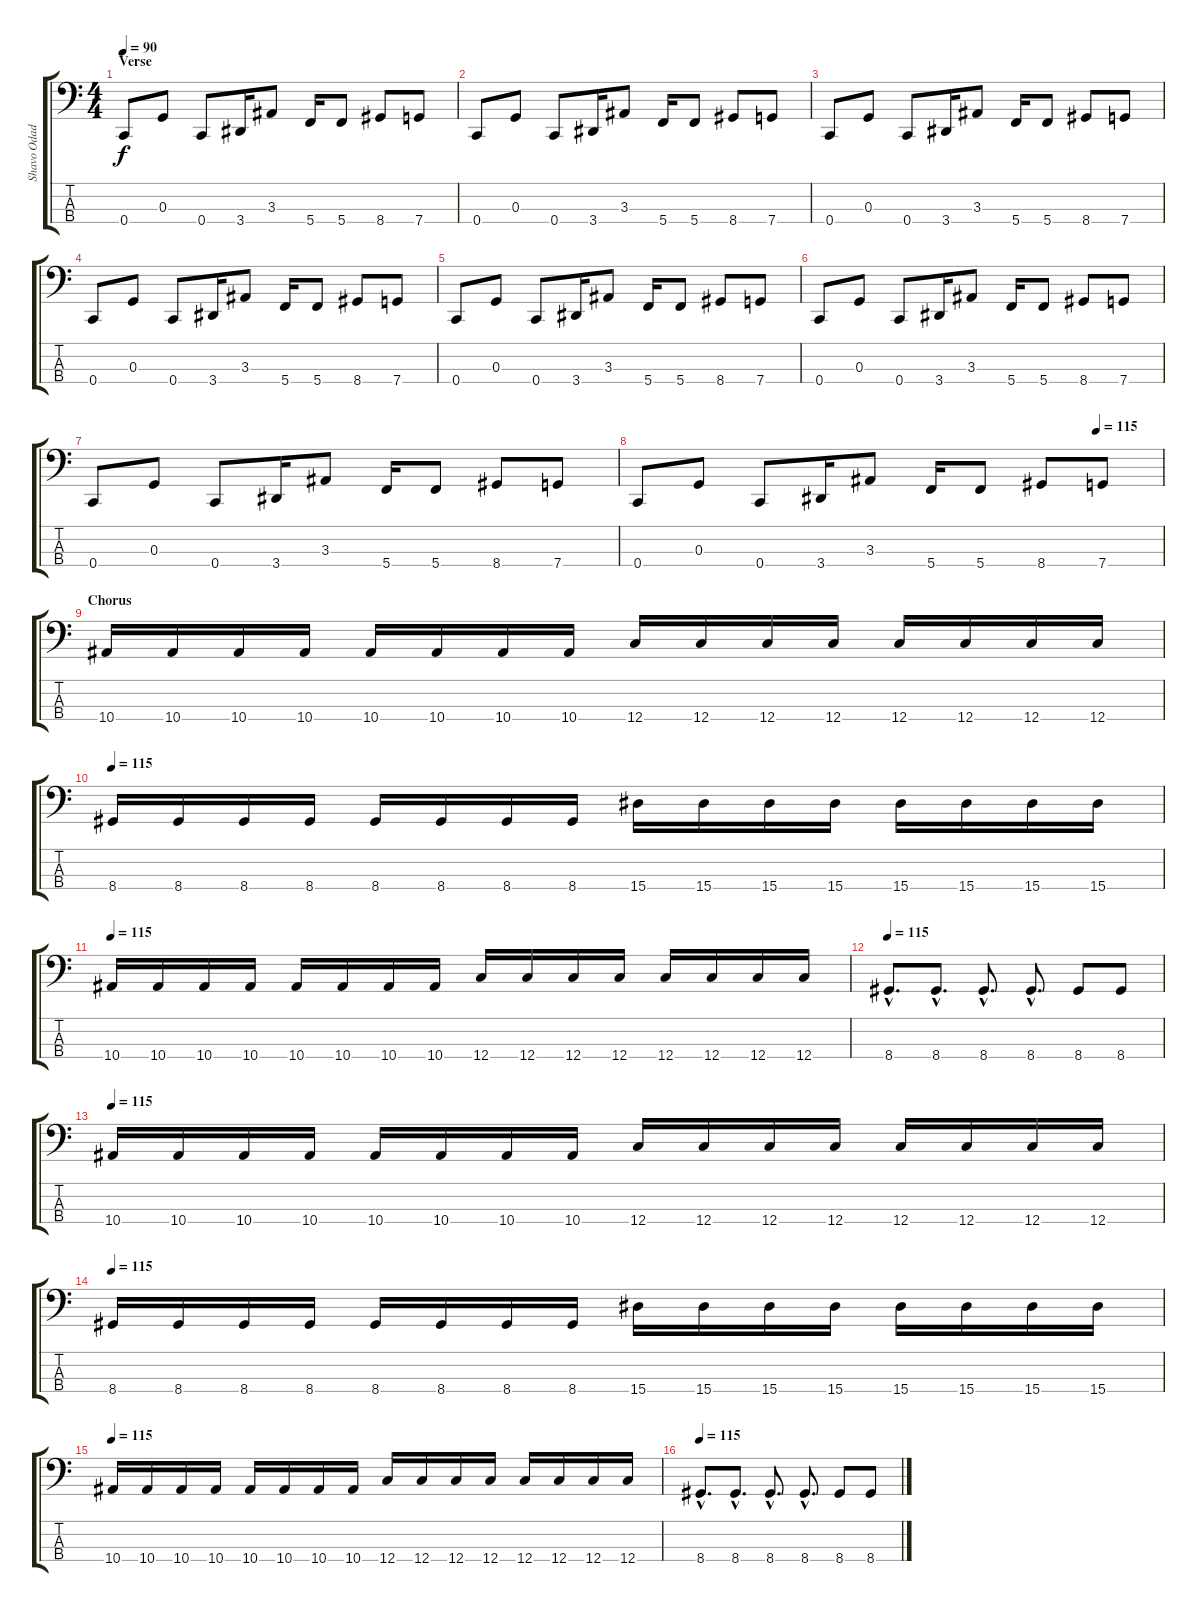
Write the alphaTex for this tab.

\track ("Shavo Odadjian" "Shavo Odad") {instrument electricbasspick}
\staff {score tabs}
\tuning (F2 C2 G1 C1) {hide}
\ts (4 4)
\section ("" "Verse")
\tempo 90
\clef f4
\ks c
0.4.8{dy f} 0.3.8 0.4.8 3.4.16 3.3.8 5.4.16 5.4.8 8.4.8 7.4.8 |
0.4.8 0.3.8 0.4.8 3.4.16 3.3.8 5.4.16 5.4.8 8.4.8 7.4.8 |
0.4.8 0.3.8 0.4.8 3.4.16 3.3.8 5.4.16 5.4.8 8.4.8 7.4.8 |
0.4.8 0.3.8 0.4.8 3.4.16 3.3.8 5.4.16 5.4.8 8.4.8 7.4.8 |
0.4.8 0.3.8 0.4.8 3.4.16 3.3.8 5.4.16 5.4.8 8.4.8 7.4.8 |
0.4.8 0.3.8 0.4.8 3.4.16 3.3.8 5.4.16 5.4.8 8.4.8 7.4.8 |
0.4.8 0.3.8 0.4.8 3.4.16 3.3.8 5.4.16 5.4.8 8.4.8 7.4.8 |
\tempo (115 0.875)
0.4.8 0.3.8 0.4.8 3.4.16 3.3.8 5.4.16 5.4.8 8.4.8 7.4.8 |
\section ("" "Chorus")
10.4.16 10.4.16 10.4.16 10.4.16 10.4.16 10.4.16 10.4.16 10.4.16 12.4.16 12.4.16 12.4.16 12.4.16 12.4.16 12.4.16 12.4.16 12.4.16 |
\tempo 115
8.4.16 8.4.16 8.4.16 8.4.16 8.4.16 8.4.16 8.4.16 8.4.16 15.4.16 15.4.16 15.4.16 15.4.16 15.4.16 15.4.16 15.4.16 15.4.16 |
\tempo 115
10.4.16 10.4.16 10.4.16 10.4.16 10.4.16 10.4.16 10.4.16 10.4.16 12.4.16 12.4.16 12.4.16 12.4.16 12.4.16 12.4.16 12.4.16 12.4.16 |
\tempo 115
8.4{hac}.8{d} 8.4{hac}.8{d} 8.4{hac}.8{d} 8.4{hac}.8{d} 8.4.8 8.4.8 |
\tempo 115
10.4.16 10.4.16 10.4.16 10.4.16 10.4.16 10.4.16 10.4.16 10.4.16 12.4.16 12.4.16 12.4.16 12.4.16 12.4.16 12.4.16 12.4.16 12.4.16 |
\tempo 115
8.4.16 8.4.16 8.4.16 8.4.16 8.4.16 8.4.16 8.4.16 8.4.16 15.4.16 15.4.16 15.4.16 15.4.16 15.4.16 15.4.16 15.4.16 15.4.16 |
\tempo 115
10.4.16 10.4.16 10.4.16 10.4.16 10.4.16 10.4.16 10.4.16 10.4.16 12.4.16 12.4.16 12.4.16 12.4.16 12.4.16 12.4.16 12.4.16 12.4.16 |
\tempo 115
8.4{hac}.8{d} 8.4{hac}.8{d} 8.4{hac}.8{d} 8.4{hac}.8{d} 8.4.8 8.4.8
